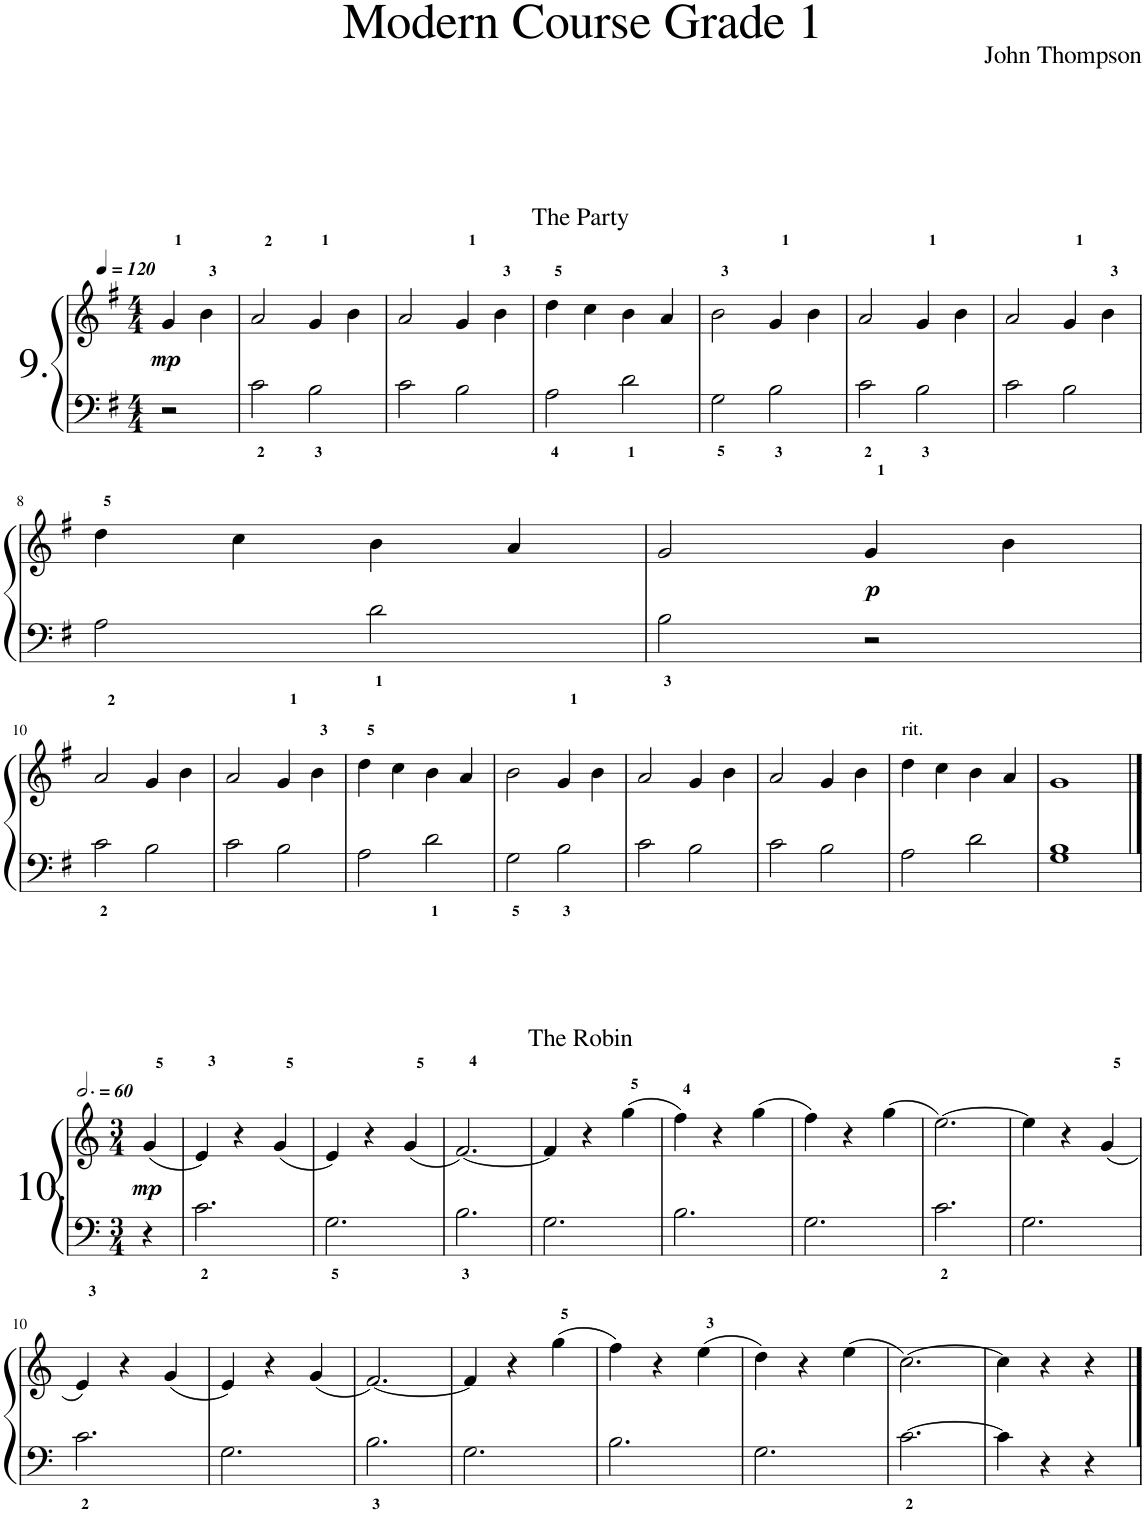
**kern	**kern	**dynam
*part1	*part1	*part1
*staff2	*staff1	*staff1/2
*I"Piano	*	*
*I'Pno.	*	*
*clefF4	*clefG2	*
*k[f#]	*k[f#]	*
*M4/4	*M4/4	*
*MM120	*MM120	*
=1	=1	=1
!	!	!LO:DY:b
2r	4g/	mp
.	4b\	.
=2	=2	=2
2c<\	2a/	.
2B<\	4g/	.
.	4b\	.
=3	=3	=3
2c\	2a/	.
2B\	4g/	.
.	4b\	.
=4	=4	=4
2A<\	4dd\	.
.	4cc\	.
2d<\	4b\	.
.	4a/	.
=5	=5	=5
2G<\	2b\	.
2B<\	4g/	.
.	4b\	.
=6	=6	=6
2c<\	2a/	.
2B<\	4g/	.
.	4b\	.
=7	=7	=7
2c\	2a/	.
2B\	4g/	.
.	4b\	.
!!LO:LB:g=z
=8	=8	=8
2A\	4dd\	.
.	4cc\	.
2d<\	4b\	.
.	4a/	.
=9	=9	=9
2B<\	2g/	.
!	!	!LO:DY:b
2r	4g/	p
.	4b\	.
!!LO:LB:g=z
=10	=10	=10
2c<\	2a/	.
2B\	4g/	.
.	4b\	.
=11	=11	=11
2c\	2a/	.
2B\	4g/	.
.	4b\	.
=12	=12	=12
2A\	4dd\	.
.	4cc\	.
2d<\	4b\	.
.	4a/	.
=13	=13	=13
2G<\	2b\	.
2B<\	4g/	.
.	4b\	.
=14	=14	=14
2c\	2a/	.
2B\	4g/	.
.	4b\	.
=15	=15	=15
2c\	2a/	.
2B\	4g/	.
.	4b\	.
=16	=16	=16
!	!LO:TX:a:t=rit.	!
2A\	4dd\	.
.	4cc\	.
2d\	4b\	.
.	4a/	.
=17	=17	=17
1G 1B	1g	.
!!LO:LB:g=z
==1	==1	==1
*k[]	*k[]	*
*M3/4	*M3/4	*
*	*MM180	*
!	!	!LO:DY:b
4r	(4g/	mp
=2	=2	=2
2.c<\	4e/)	.
.	4r	.
.	(4g/	.
=3	=3	=3
2.G<\	4e/)	.
.	4r	.
.	(4g/	.
=4	=4	=4
2.B<\	[2.f/)	.
=5	=5	=5
2.G\	4f/]	.
.	4r	.
.	(4gg\	.
=6	=6	=6
2.B\	4ff\)	.
.	4r	.
.	(4gg\	.
=7	=7	=7
2.G\	4ff\)	.
.	4r	.
.	(4gg\	.
=8	=8	=8
2.c<\	[2.ee\)	.
=9	=9	=9
2.G\	4ee\]	.
.	4r	.
.	(4g/	.
!!LO:LB:g=z
=10	=10	=10
2.c<\	4e/)	.
.	4r	.
.	(4g/	.
=11	=11	=11
2.G\	4e/)	.
.	4r	.
.	(4g/	.
=12	=12	=12
2.B<\	[2.f/)	.
=13	=13	=13
2.G\	4f/]	.
.	4r	.
.	(4gg\	.
=14	=14	=14
2.B\	4ff\)	.
.	4r	.
.	(4ee\	.
=15	=15	=15
2.G\	4dd\)	.
.	4r	.
.	(4ee\	.
=16	=16	=16
[2.c<\	[2.cc\)	.
=17	=17	=17
4c\]	4cc\]	.
4r	4r	.
4r	4r	.
==	==	==
*-	*-	*-
